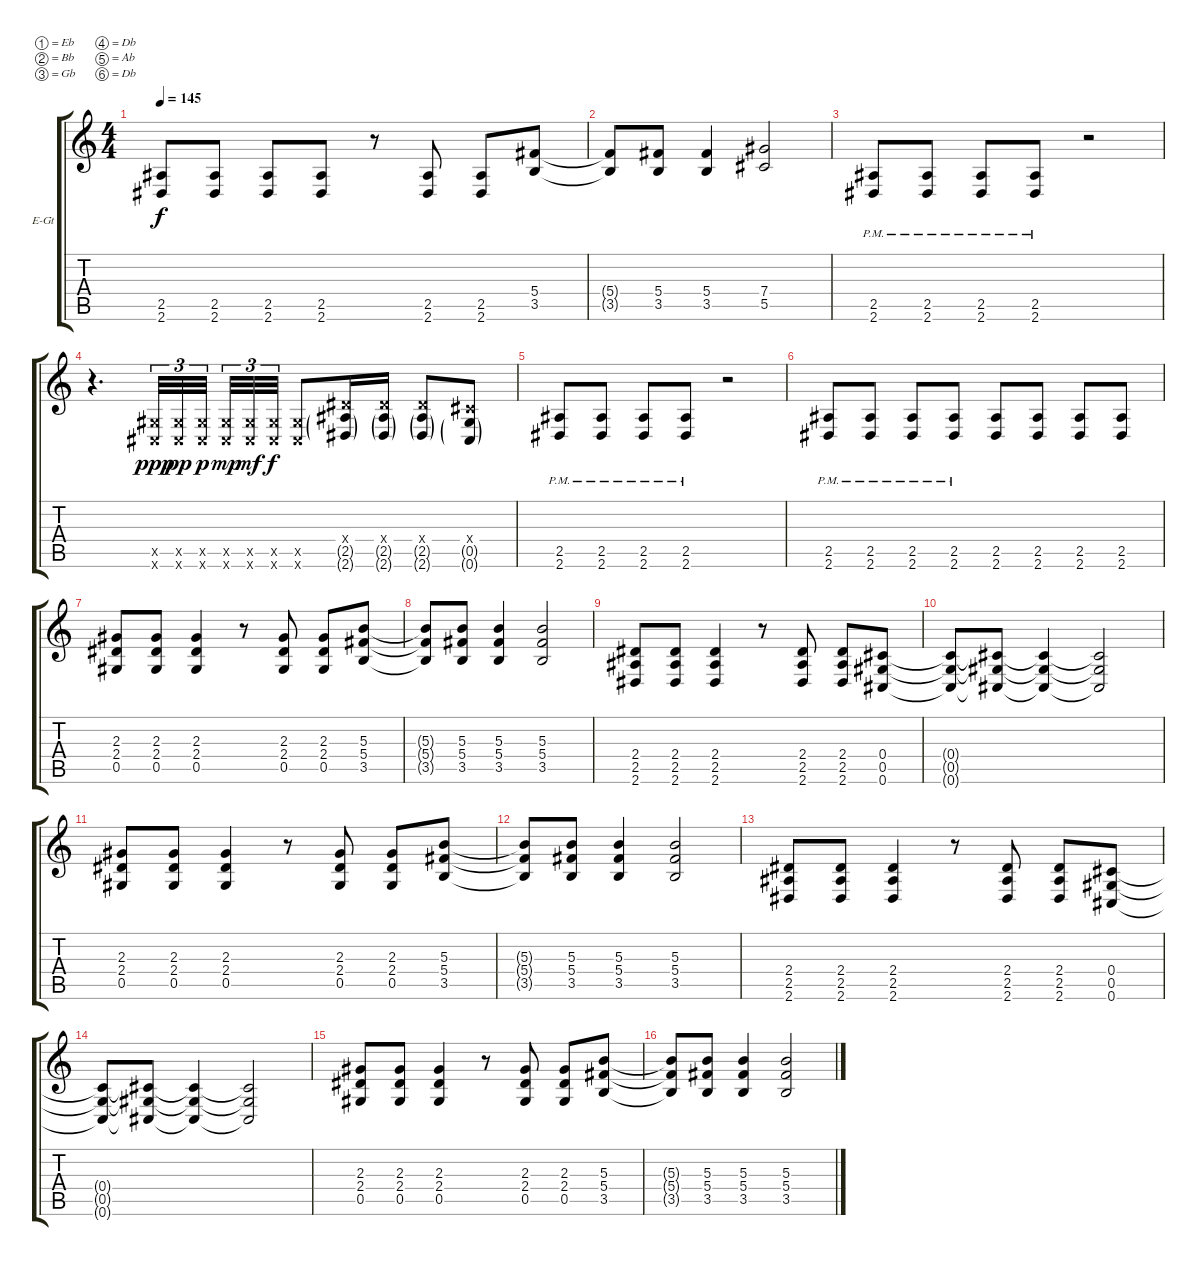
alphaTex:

\bracketExtendMode groupsimilarinstruments
\firstSystemTrackNameOrientation horizontal
\otherSystemsTrackNameOrientation horizontal
\track ("Guitar 01" "E-Gt") {instrument distortionguitar}
\staff {score tabs}
\tuning (Eb4 Bb3 Gb3 Db3 Ab2 Db2)
\ts (4 4)
\tempo 145
\clef g2
\ks c
(2.5 2.6).8{dy f} (2.5 2.6).8 (2.5 2.6).8 (2.5 2.6).8 r.8 (2.5 2.6).8 (2.5 2.6).8 (5.4 3.5).8 |
(5.4{t} 3.5{t}).8 (5.4 3.5).8 (5.4 3.5).4 (7.4 5.5).2 |
(2.5{pm} 2.6{pm}).8 (2.5{pm} 2.6{pm}).8 (2.5{pm} 2.6{pm}).8 (2.5{pm} 2.6{pm}).8 r.2 |
r.4{d} (0.5{x} 0.6{x}).32{tu (3 2) dy ppp} (0.5{x} 0.6{x}).32{tu (3 2) dy pp} (0.5{x} 0.6{x}).32{tu (3 2) dy p} (0.5{x} 0.6{x}).32{tu (3 2) dy mp} (0.5{x} 0.6{x}).32{tu (3 2) dy mf} (0.5{x} 0.6{x}).32{tu (3 2) dy f} (0.5{x} 0.6{x}).8 (2.4{x} 2.5{g} 2.6{g}).16 (2.4{x} 2.5{g} 2.6{g}).16 (2.4{x} 2.5{g} 2.6{g}).8 (0.4{x} 0.5{g} 0.6{g}).8 |
(2.5{pm} 2.6{pm}).8 (2.5{pm} 2.6{pm}).8 (2.5{pm} 2.6{pm}).8 (2.5{pm} 2.6{pm}).8 r.2 |
(2.5{pm} 2.6{pm}).8 (2.5{pm} 2.6{pm}).8 (2.5{pm} 2.6{pm}).8 (2.5{pm} 2.6{pm}).8 (2.5 2.6).8 (2.5 2.6).8 (2.5 2.6).8 (2.5 2.6).8 |
(2.3 2.4 0.5).8 (2.3 2.4 0.5).8 (2.3 2.4 0.5).4 r.8 (2.3 2.4 0.5).8 (2.3 2.4 0.5).8 (5.3 5.4 3.5).8 |
(5.3{t} 5.4{t} 3.5{t}).8 (5.3 5.4 3.5).8 (5.3 5.4 3.5).4 (5.3 5.4 3.5).2 |
(2.4 2.5 2.6).8 (2.4 2.5 2.6).8 (2.4 2.5 2.6).4 r.8 (2.4 2.5 2.6).8 (2.4 2.5 2.6).8 (0.4 0.5 0.6).8 |
(0.4{t} 0.5{t} 0.6{t}).8 (0.4{t} 0.5{t} 0.6{t}).8 (0.4{t} 0.5{t} 0.6{t}).4 (0.4{t} 0.5{t} 0.6{t}).2 |
(2.3 2.4 0.5).8 (2.3 2.4 0.5).8 (2.3 2.4 0.5).4 r.8 (2.3 2.4 0.5).8 (2.3 2.4 0.5).8 (5.3 5.4 3.5).8 |
(5.3{t} 5.4{t} 3.5{t}).8 (5.3 5.4 3.5).8 (5.3 5.4 3.5).4 (5.3 5.4 3.5).2 |
(2.4 2.5 2.6).8 (2.4 2.5 2.6).8 (2.4 2.5 2.6).4 r.8 (2.4 2.5 2.6).8 (2.4 2.5 2.6).8 (0.4 0.5 0.6).8 |
(0.4{t} 0.5{t} 0.6{t}).8 (0.4{t} 0.5{t} 0.6{t}).8 (0.4{t} 0.5{t} 0.6{t}).4 (0.4{t} 0.5{t} 0.6{t}).2 |
(2.3 2.4 0.5).8 (2.3 2.4 0.5).8 (2.3 2.4 0.5).4 r.8 (2.3 2.4 0.5).8 (2.3 2.4 0.5).8 (5.3 5.4 3.5).8 |
(5.3{t} 5.4{t} 3.5{t}).8 (5.3 5.4 3.5).8 (5.3 5.4 3.5).4 (5.3 5.4 3.5).2
